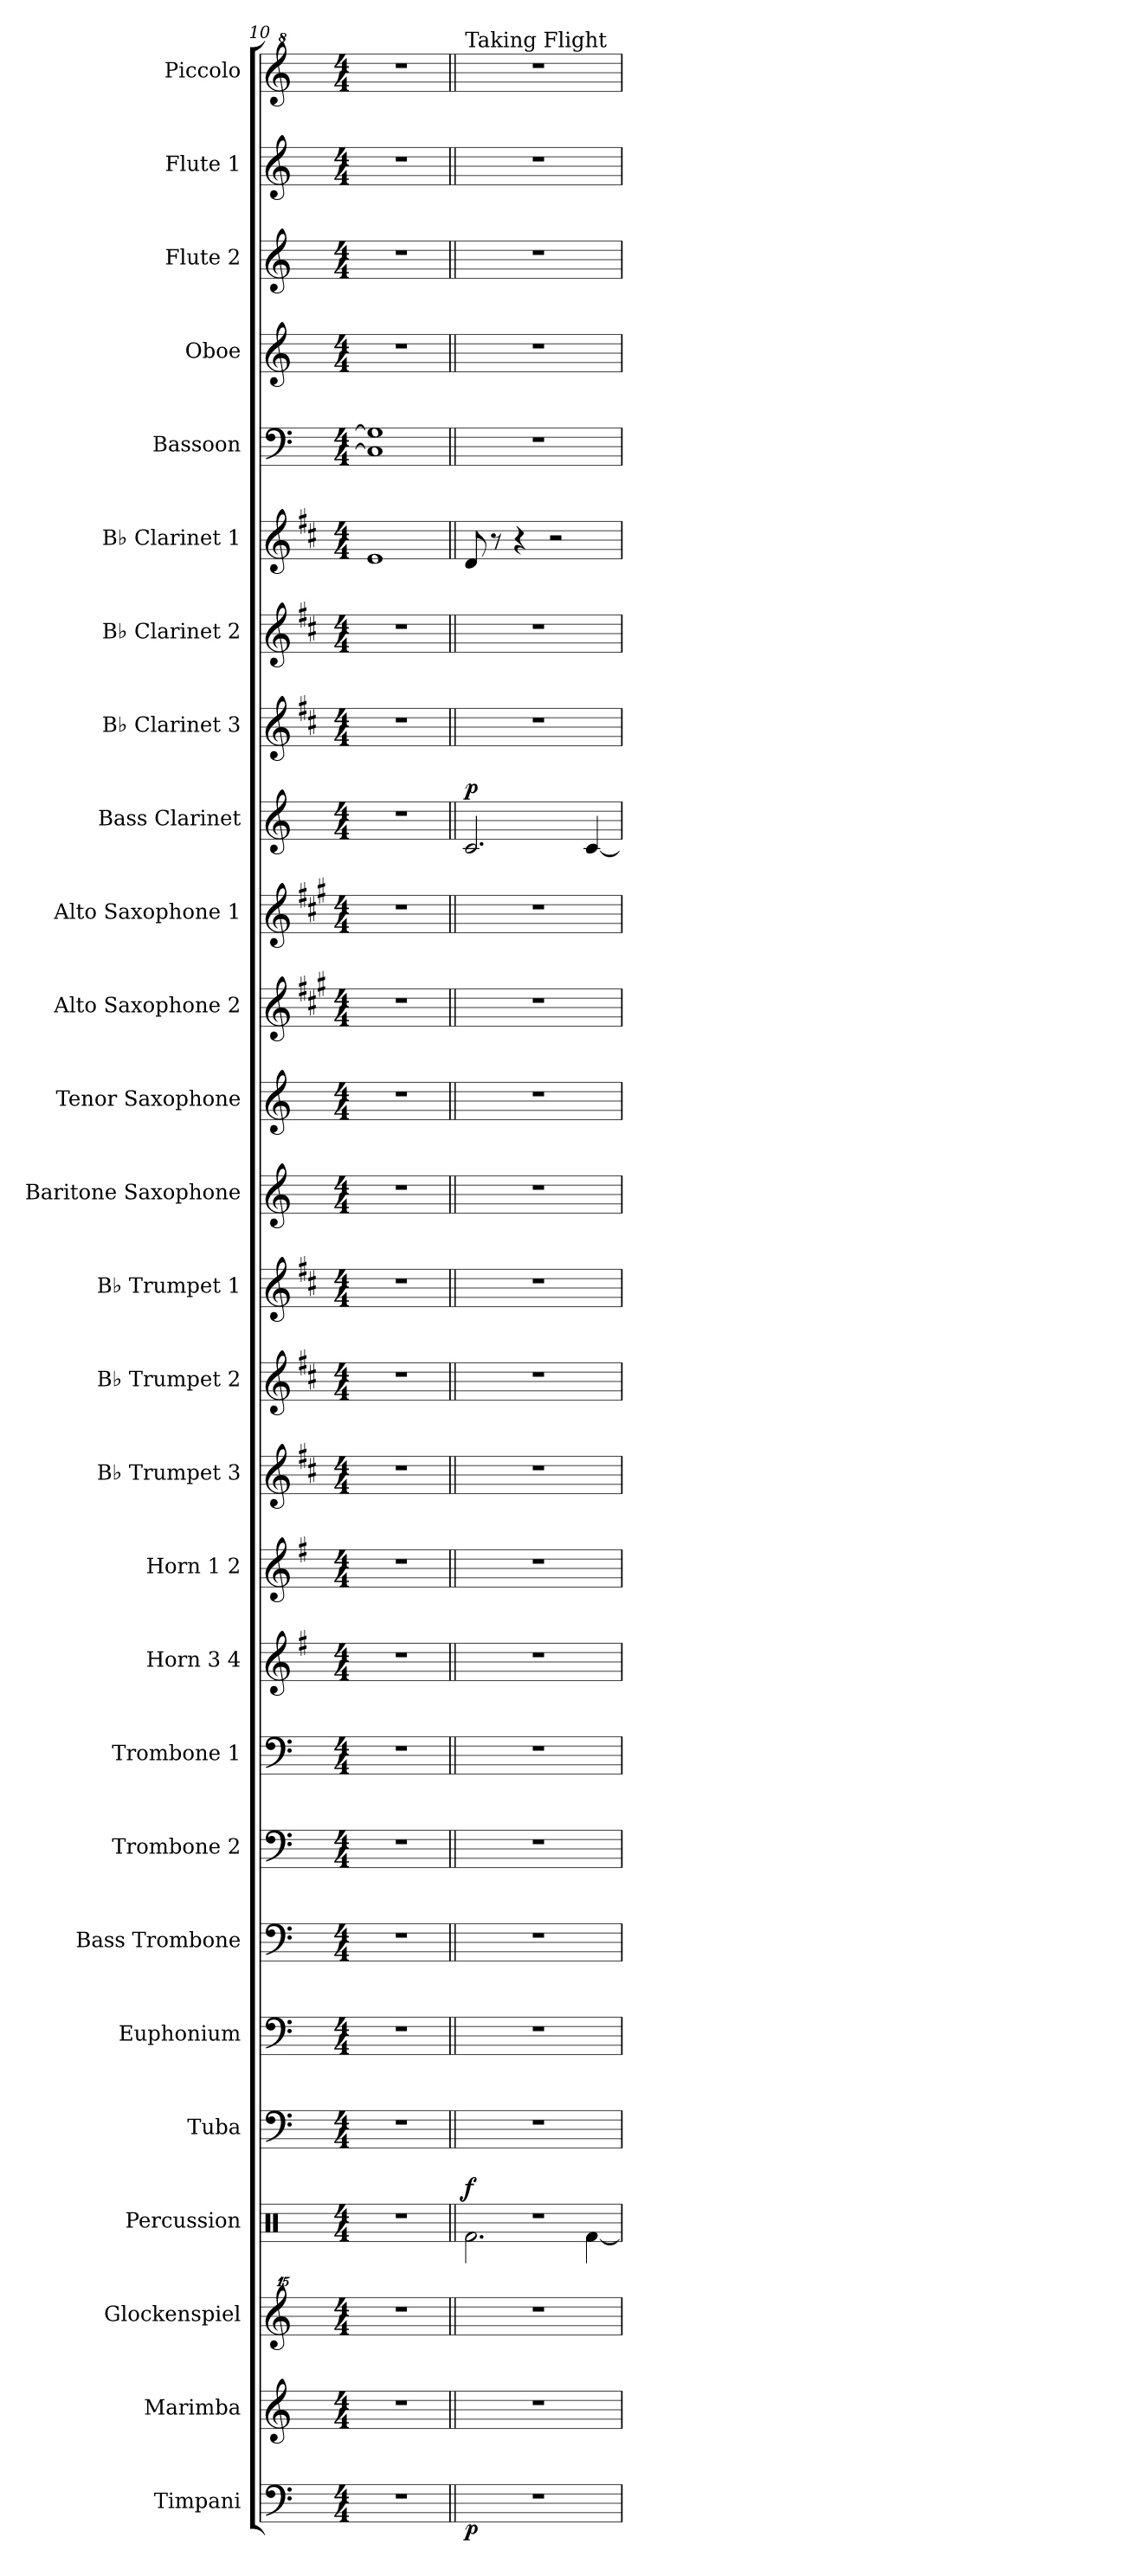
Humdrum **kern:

**kern	**dynam	**kern	**kern	**kern	**dynam	**kern	**kern	**kern	**kern	**kern	**kern	**kern	**kern	**kern	**kern	**kern	**kern	**kern	**kern	**kern	**dynam	**kern	**kern	**kern	**kern	**kern	**kern	**kern	**kern
*part27	*part27	*part26	*part25	*part24	*part24	*part23	*part22	*part21	*part20	*part19	*part18	*part17	*part16	*part15	*part14	*part13	*part12	*part11	*part10	*part9	*part9	*part8	*part7	*part6	*part5	*part4	*part3	*part2	*part1
*staff27	*staff27	*staff26	*staff25	*staff24	*staff24	*staff23	*staff22	*staff21	*staff20	*staff19	*staff18	*staff17	*staff16	*staff15	*staff14	*staff13	*staff12	*staff11	*staff10	*staff9	*staff9	*staff8	*staff7	*staff6	*staff5	*staff4	*staff3	*staff2	*staff1
*I"Timpani	*	*I"Marimba	*I"Glockenspiel	*I"Percussion	*	*I"Tuba	*I"Euphonium	*I"Bass Trombone	*I"Trombone 2	*I"Trombone 1	*I"Horn 3 4	*I"Horn 1 2	*I"B♭ Trumpet 3	*I"B♭ Trumpet 2	*I"B♭ Trumpet 1	*I"Baritone Saxophone	*I"Tenor Saxophone	*I"Alto Saxophone 2	*I"Alto Saxophone 1	*I"Bass Clarinet	*	*I"B♭ Clarinet 3	*I"B♭ Clarinet 2	*I"B♭ Clarinet 1	*I"Bassoon	*I"Oboe	*I"Flute 2	*I"Flute 1	*I"Piccolo
*I'Timp.	*	*I'Mrm.	*I'Glk.	*I'Perc.	*	*I'Tu.	*I'Eu.	*I'B. Trb.	*I'Trb. 2	*I'Trb. 1	*I'Hn. 3 4	*I'Hn. 1 2	*I'Tpt. 3	*I'Tpt. 2	*I'Tpt. 1	*I'Bar. Sax.	*I'T. Sax.	*I'A. Sax. 2	*I'A. Sax. 1	*I'B. Cl.	*	*I'B♭ Cl. 3	*I'B♭ Cl. 2	*I'B♭ Cl. 1	*I'Bsn.	*I'Ob.	*I'Fl. 2	*I'Fl. 1	*I'Picc.
*clefF4	*	*clefG2	*clefG^^2	*clefX	*	*clefF4	*clefF4	*clefF4	*clefF4	*clefF4	*clefG2	*clefG2	*clefG2	*clefG2	*clefG2	*clefG2	*clefG2	*clefG2	*clefG2	*clefG2	*	*clefG2	*clefG2	*clefG2	*clefF4	*clefG2	*clefG2	*clefG2	*clefG^2
*	*	*	*	*	*	*	*	*	*	*	*ITrd4c7	*ITrd4c7	*ITrd1c2	*ITrd1c2	*ITrd1c2	*ITrd12c21	*ITrd8c14	*ITrd5c9	*ITrd5c9	*ITrd8c14	*	*ITrd1c2	*ITrd1c2	*ITrd1c2	*	*	*	*	*ITrd-7c-12
*k[]	*	*k[]	*k[]	*k[]	*	*k[]	*k[]	*k[]	*k[]	*k[]	*k[]	*k[]	*k[]	*k[]	*k[]	*k[]	*k[]	*k[]	*k[]	*k[]	*	*k[]	*k[]	*k[]	*k[]	*k[]	*k[]	*k[]	*k[]
*C:	*	*C:	*C:	*C:	*	*C:	*C:	*C:	*C:	*C:	*C:	*C:	*C:	*C:	*C:	*C:	*C:	*C:	*C:	*C:	*	*C:	*C:	*C:	*C:	*C:	*C:	*C:	*C:
*M4/4	*	*M4/4	*M4/4	*M4/4	*	*M4/4	*M4/4	*M4/4	*M4/4	*M4/4	*M4/4	*M4/4	*M4/4	*M4/4	*M4/4	*M4/4	*M4/4	*M4/4	*M4/4	*M4/4	*	*M4/4	*M4/4	*M4/4	*M4/4	*M4/4	*M4/4	*M4/4	*M4/4
=10	=10	=10	=10	=10	=10	=10	=10	=10	=10	=10	=10	=10	=10	=10	=10	=10	=10	=10	=10	=10	=10	=10	=10	=10	=10	=10	=10	=10	=10
1r	.	1r	1r	1r	.	1r	1r	1r	1r	1r	1r	1r	1r	1r	1r	1r	1r	1r	1r	1r	.	1r	1r	1d	1C] 1G]	1r	1r	1r	1r
=11||	=11||	=11||	=11||	=11||	=11||	=11||	=11||	=11||	=11||	=11||	=11||	=11||	=11||	=11||	=11||	=11||	=11||	=11||	=11||	=11||	=11||	=11||	=11||	=11||	=11||	=11||	=11||	=11||	=11||
*	*	*	*	*^	*	*	*	*	*	*	*	*	*	*	*	*	*	*	*	*	*	*	*	*	*	*	*	*	*
!	!	!	!	!	!	!	!	!	!	!	!	!	!	!	!	!	!	!	!	!	!	!	!	!	!	!	!	!	!	!LO:TX:a:t=Taking Flight
!	!LO:DY:b	!	!	!	!	!LO:DY:a	!	!	!	!	!	!	!	!	!	!	!	!	!	!	!	!LO:DY:a	!	!	!	!	!	!	!	!
1r	p	1r	1r	1r	2.Rf\	f	1r	1r	1r	1r	1r	1r	1r	1r	1r	1r	1r	1r	1r	1r	2.C/	p	1r	1r	8c/	1r	1r	1r	1r	1r
.	.	.	.	.	.	.	.	.	.	.	.	.	.	.	.	.	.	.	.	.	.	.	.	.	8r	.	.	.	.	.
.	.	.	.	.	.	.	.	.	.	.	.	.	.	.	.	.	.	.	.	.	.	.	.	.	4r	.	.	.	.	.
.	.	.	.	.	.	.	.	.	.	.	.	.	.	.	.	.	.	.	.	.	.	.	.	.	2r	.	.	.	.	.
.	.	.	.	.	[4Rf\	.	.	.	.	.	.	.	.	.	.	.	.	.	.	.	[4C/	.	.	.	.	.	.	.	.	.
*	*	*	*	*v	*v	*	*	*	*	*	*	*	*	*	*	*	*	*	*	*	*	*	*	*	*	*	*	*	*	*
=	=	=	=	=	=	=	=	=	=	=	=	=	=	=	=	=	=	=	=	=	=	=	=	=	=	=	=	=	=
*-	*-	*-	*-	*-	*-	*-	*-	*-	*-	*-	*-	*-	*-	*-	*-	*-	*-	*-	*-	*-	*-	*-	*-	*-	*-	*-	*-	*-	*-
